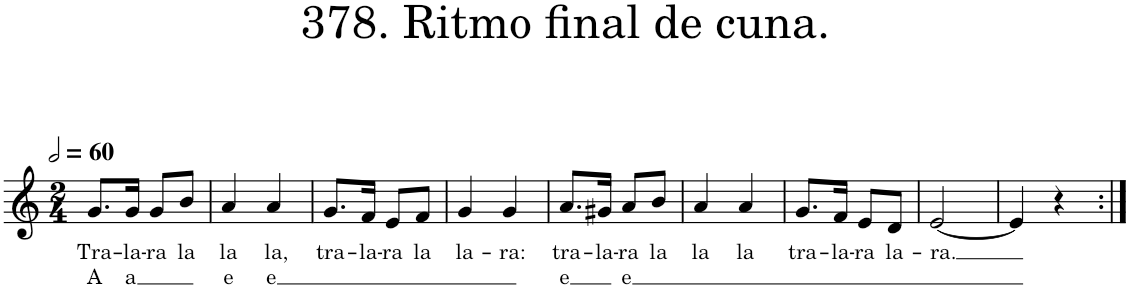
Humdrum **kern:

**kern	**text	**text
*part1	*part1	*part1
*staff1	*staff1	*staff1
*I"Piano	*	*
*I'Pno.	*	*
*clefG2	*	*
*k[]	*	*
*M2/4	*	*
*MM120	*	*
=1	=1	=1
!	!LO:LY:b	!LO:LY:b
8.g/L	Tra-	A
!	!LO:LY:b	!LO:LY:b
16g/Jk	-la-	a
!	!LO:LY:b	!
8g/L	-ra	.
!	!LO:LY:b	!
8b/J	la	.
=2	=2	=2
!	!LO:LY:b	!LO:LY:b
4a/	la	e
!	!LO:LY:b	!LO:LY:b
4a/	la,	e
=3	=3	=3
!	!LO:LY:b	!
8.g/L	tra-	.
!	!LO:LY:b	!
16f/Jk	-la-	.
!	!LO:LY:b	!
8e/L	-ra	.
!	!LO:LY:b	!
8f/J	la	.
=4	=4	=4
!	!LO:LY:b	!
4g/	la-	.
!	!LO:LY:b	!
4g/	-ra:	.
=5	=5	=5
!	!LO:LY:b	!LO:LY:b
8.a/L	tra-	e
!	!LO:LY:b	!
16g#X/Jk	-la-	.
!	!LO:LY:b	!LO:LY:b
8a/L	-ra	e
!	!LO:LY:b	!
8b/J	la	.
=6	=6	=6
!	!LO:LY:b	!
4a/	la	.
!	!LO:LY:b	!
4a/	la	.
=7	=7	=7
!	!LO:LY:b	!
8.g/L	tra-	.
!	!LO:LY:b	!
16f/Jk	-la-	.
!	!LO:LY:b	!
8e/L	-ra	.
!	!LO:LY:b	!
8d/J	la-	.
=8	=8	=8
!	!LO:LY:b	!
[2e/	-ra.	.
=9	=9	=9
4e/]	.	.
4r	.	.
=:|!	=:|!	=:|!
*-	*-	*-
